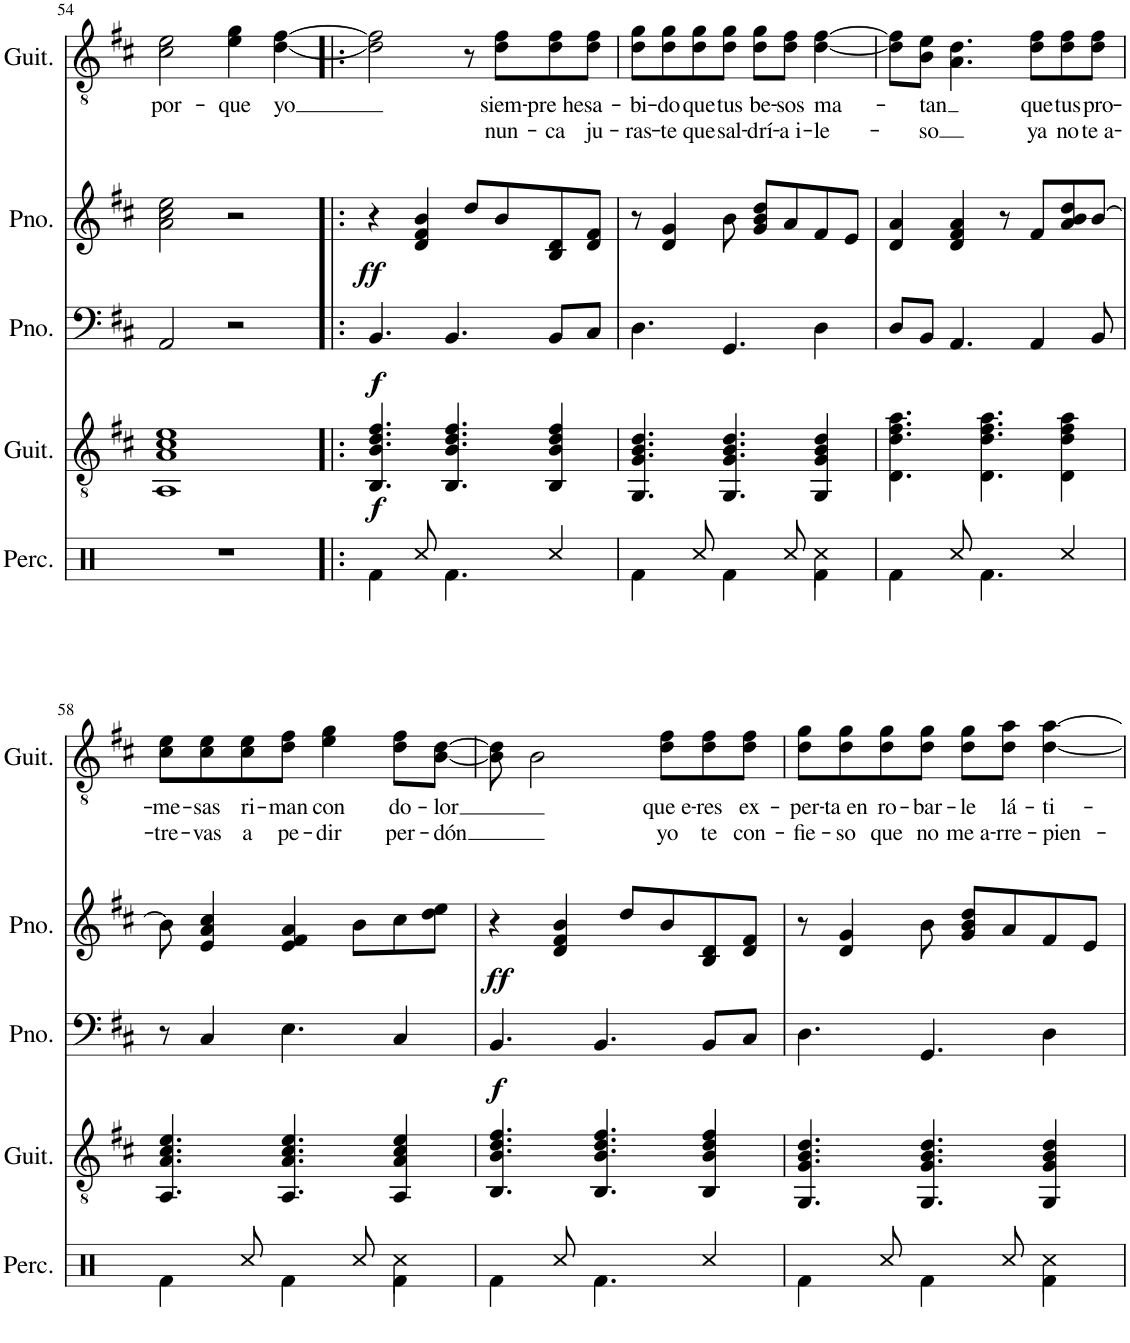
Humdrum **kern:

**kern	**kern	**dynam	**kern	**dynam	**kern	**dynam	**kern	**text	**text
*part5	*part4	*part4	*part3	*part3	*part2	*part2	*part1	*part1	*part1
*staff5	*staff4	*staff4	*staff3	*staff3	*staff2	*staff2	*staff1	*staff1	*staff1
*I"Set de percusión	*I"Guitarra acústica	*	*I"Piano	*	*I"Piano	*	*I"Guitarra clásica	*	*
*I'Perc.	*I'Guit.	*	*I'Pno.	*	*I'Pno.	*	*I'Guit.	*	*
!!LO:PB:g=z
*clefX	*clefGv2	*	*clefF4	*	*clefG2	*	*clefGv2	*	*
*k[]	*k[f#c#]	*	*k[f#c#]	*	*k[f#c#]	*	*k[f#c#]	*	*
*M4/4	*M4/4	*	*M4/4	*	*M4/4	*	*M4/4	*	*
=54	=54	=54	=54	=54	=54	=54	=54	=54	=54
!	!	!	!	!	!	!	!	!LO:LY:b	!
1r	1AA 1A 1c# 1e	.	2AA/	.	2a\ 2cc#\ 2ee\	.	2c#\ 2e\	por-	.
!	!	!	!	!	!	!	!	!LO:LY:b	!
.	.	.	2r	.	2r	.	4e\ 4g\	-que	.
!	!	!	!	!	!	!	!	!LO:LY:b	!
.	.	.	.	.	.	.	[4d\ [4f#\	yo	.
=55!|:	=55!|:	=55!|:	=55!|:	=55!|:	=55!|:	=55!|:	=55!|:	=55!|:	=55!|:
!	!	!LO:DY:b	!	!LO:DY:b	!	!LO:DY:b	!	!	!
4Rf\	4.BB/ 4.B/ 4.d/ 4.f#/	f	4.BB/	f	4r	ff	2d\] 2f#\]	.	.
8Rcc/	.	.	.	.	4d/ 4f#/ 4b/	.	.	.	.
4.Rf\	4.BB/ 4.B/ 4.d/ 4.f#/	.	4.BB/	.	.	.	.	.	.
.	.	.	.	.	8dd/L	.	8r	.	.
!	!	!	!	!	!	!	!	!LO:LY:b	!LO:LY:b
.	.	.	.	.	8b/	.	8d\ 8f#\L	siem-	nun-
!	!	!	!	!	!	!	!	!LO:LY:b	!LO:LY:b
4Rcc/	4BB/ 4B/ 4d/ 4f#/	.	8BB/L	.	8B/ 8d/	.	8d\ 8f#\	-pre he	-ca
!	!	!	!	!	!	!	!	!LO:LY:b	!LO:LY:b
.	.	.	8C#/J	.	8d/ 8f#/J	.	8d\ 8f#\J	sa-	ju-
=56	=56	=56	=56	=56	=56	=56	=56	=56	=56
*^	*	*	*	*	*	*	*	*	*
!	!	!	!	!	!	!	!	!	!LO:LY:b	!LO:LY:b
4Rf\	2.ryy	4.GG/ 4.G/ 4.B/ 4.d/	.	4.D\	.	8r	.	8d\ 8g\L	-bi-	-ras-
!	!	!	!	!	!	!	!	!	!LO:LY:b	!LO:LY:b
.	.	.	.	.	.	4d/ 4g/	.	8d\ 8g\	-do	-te
!	!	!	!	!	!	!	!	!	!LO:LY:b	!LO:LY:b
8Rcc/	.	.	.	.	.	.	.	8d\ 8g\	que	que
!	!	!	!	!	!	!	!	!	!LO:LY:b	!LO:LY:b
4Rf\	.	4.GG/ 4.G/ 4.B/ 4.d/	.	4.GG/	.	8b\	.	8d\ 8g\J	tus	sal-
!	!	!	!	!	!	!	!	!	!LO:LY:b	!LO:LY:b
.	.	.	.	.	.	8g/ 8b/ 8dd/L	.	8d\ 8g\L	be-	-drí-
!	!	!	!	!	!	!	!	!	!LO:LY:b	!LO:LY:b
8Rcc/	.	.	.	.	.	8a/	.	8d\ 8f#\J	-sos	-a i-
!	!	!	!	!	!	!	!	!	!LO:LY:b	!LO:LY:b
4Rf\	4Rcc\	4GG/ 4G/ 4B/ 4d/	.	4D\	.	8f#/	.	[4d\ [4f#\	ma-	-le-
.	.	.	.	.	.	8e/J	.	.	.	.
*v	*v	*	*	*	*	*	*	*	*	*
=57	=57	=57	=57	=57	=57	=57	=57	=57	=57
4Rf\	4.D\ 4.d\ 4.f#\ 4.a\	.	8D/L	.	4d/ 4a/	.	8d\] 8f#\]L	.	.
!	!	!	!	!	!	!	!	!LO:LY:b	!LO:LY:b
.	.	.	8BB/J	.	.	.	8B\ 8e\J	-tan	-so
8Rcc/	.	.	4.AA/	.	4d/ 4f#/ 4a/	.	4.A\ 4.d\	.	.
4.Rf\	4.D\ 4.d\ 4.f#\ 4.a\	.	.	.	.	.	.	.	.
.	.	.	.	.	8r	.	.	.	.
!	!	!	!	!	!	!	!	!LO:LY:b	!LO:LY:b
.	.	.	4AA/	.	8f#/L	.	8d\ 8f#\L	que	ya
!	!	!	!	!	!	!	!	!LO:LY:b	!LO:LY:b
4Rcc/	4D\ 4d\ 4f#\ 4a\	.	.	.	8a/ 8b/ 8dd/	.	8d\ 8f#\	tus	no
!	!	!	!	!	!	!	!	!LO:LY:b	!LO:LY:b
.	.	.	8BB/	.	[8b/J	.	8d\ 8f#\J	pro-	te a-
!!LO:LB:g=z
=58	=58	=58	=58	=58	=58	=58	=58	=58	=58
*^	*	*	*	*	*	*	*	*	*
!	!	!	!	!	!	!	!	!	!LO:LY:b	!LO:LY:b
4Rf\	2.ryy	4.AA/ 4.A/ 4.c#/ 4.e/	.	8r	.	8b\]	.	8c#\ 8e\L	-me-	-tre-
!	!	!	!	!	!	!	!	!	!LO:LY:b	!LO:LY:b
.	.	.	.	4C#/	.	4e/ 4a/ 4cc#/	.	8c#\ 8e\	sas	-vas
!	!	!	!	!	!	!	!	!	!LO:LY:b	!LO:LY:b
8Rcc/	.	.	.	.	.	.	.	8c#\ 8e\	ri-	a
!	!	!	!	!	!	!	!	!	!LO:LY:b	!LO:LY:b
4Rf\	.	4.AA/ 4.A/ 4.c#/ 4.e/	.	4.E\	.	4e/ 4f#/ 4a/	.	8d\ 8f#\J	-man	pe-
!	!	!	!	!	!	!	!	!	!LO:LY:b	!LO:LY:b
.	.	.	.	.	.	.	.	4e\ 4g\	con	-dir
8Rcc/	.	.	.	.	.	8b\L	.	.	.	.
!	!	!	!	!	!	!	!	!	!LO:LY:b	!LO:LY:b
4Rf\	4Rcc\	4AA/ 4A/ 4c#/ 4e/	.	4C#/	.	8cc#\	.	8d\ 8f#\L	do-	per-
!	!	!	!	!	!	!	!	!	!LO:LY:b	!LO:LY:b
.	.	.	.	.	.	8dd\ 8ee\J	.	[8B\ [8d\J	-lor	-dón
*v	*v	*	*	*	*	*	*	*	*	*
=59	=59	=59	=59	=59	=59	=59	=59	=59	=59
!	!	!	!	!LO:DY:b	!	!LO:DY:b	!	!	!
4Rf\	4.BB/ 4.B/ 4.d/ 4.f#/	.	4.BB/	f	4r	ff	8B\] 8d\]	.	.
.	.	.	.	.	.	.	2B\	.	.
8Rcc/	.	.	.	.	4d/ 4f#/ 4b/	.	.	.	.
4.Rf\	4.BB/ 4.B/ 4.d/ 4.f#/	.	4.BB/	.	.	.	.	.	.
.	.	.	.	.	8dd/L	.	.	.	.
!	!	!	!	!	!	!	!	!LO:LY:b	!LO:LY:b
.	.	.	.	.	8b/	.	8d\ 8f#\L	que e-	yo
!	!	!	!	!	!	!	!	!LO:LY:b	!LO:LY:b
4Rcc/	4BB/ 4B/ 4d/ 4f#/	.	8BB/L	.	8B/ 8d/	.	8d\ 8f#\	res	te
!	!	!	!	!	!	!	!	!LO:LY:b	!LO:LY:b
.	.	.	8C#/J	.	8d/ 8f#/J	.	8d\ 8f#\J	ex-	con-
=60	=60	=60	=60	=60	=60	=60	=60	=60	=60
*^	*	*	*	*	*	*	*	*	*
!	!	!	!	!	!	!	!	!	!LO:LY:b	!LO:LY:b
4Rf\	2.ryy	4.GG/ 4.G/ 4.B/ 4.d/	.	4.D\	.	8r	.	8d\ 8g\L	-per-	-fie-
!	!	!	!	!	!	!	!	!	!LO:LY:b	!LO:LY:b
.	.	.	.	.	.	4d/ 4g/	.	8d\ 8g\	-ta en	-so
!	!	!	!	!	!	!	!	!	!LO:LY:b	!LO:LY:b
8Rcc/	.	.	.	.	.	.	.	8d\ 8g\	ro-	que
!	!	!	!	!	!	!	!	!	!LO:LY:b	!LO:LY:b
4Rf\	.	4.GG/ 4.G/ 4.B/ 4.d/	.	4.GG/	.	8b\	.	8d\ 8g\J	-bar-	no
!	!	!	!	!	!	!	!	!	!LO:LY:b	!LO:LY:b
.	.	.	.	.	.	8g/ 8b/ 8dd/L	.	8d\ 8g\L	-le	me a-
!	!	!	!	!	!	!	!	!	!LO:LY:b	!LO:LY:b
8Rcc/	.	.	.	.	.	8a/	.	8d\ 8a\J	lá-	-rre-
!	!	!	!	!	!	!	!	!	!LO:LY:b	!LO:LY:b
4Rf\	4Rcc\	4GG/ 4G/ 4B/ 4d/	.	4D\	.	8f#/	.	[4d\ [4a\	-ti-	-pien-
.	.	.	.	.	.	8e/J	.	.	.	.
*v	*v	*	*	*	*	*	*	*	*	*
=	=	=	=	=	=	=	=	=	=
*-	*-	*-	*-	*-	*-	*-	*-	*-	*-
